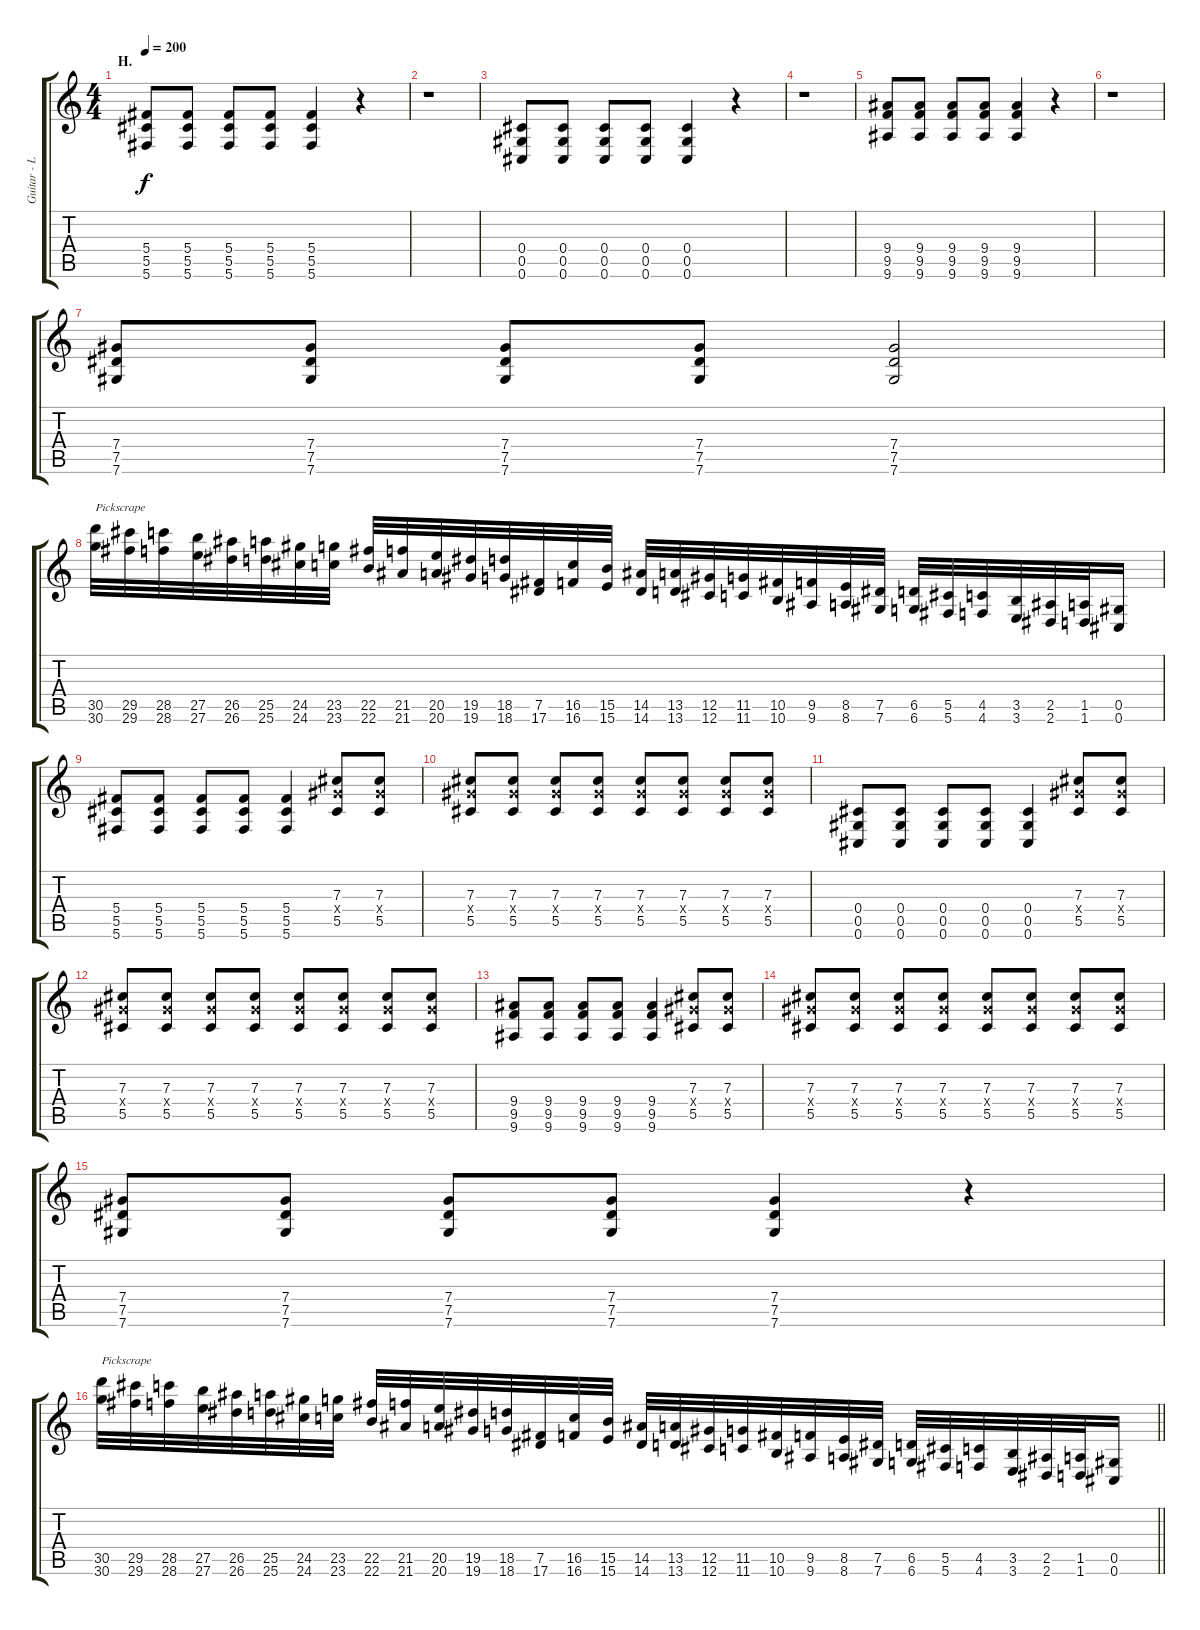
\track ("Guitar - Left" "Guitar - L") {instrument distortionguitar}
\staff {score tabs}
\tuning (Eb4 Bb3 Gb3 Db3 Ab2 Db2) {hide}
\ts (4 4)
\section ("" "H.")
\tempo 200
\clef g2
\ks c
(5.4 5.5 5.6).8{dy f} (5.4 5.5 5.6).8 (5.4 5.5 5.6).8 (5.4 5.5 5.6).8 (5.4 5.5 5.6).4 r.4 |
r.1 |
(0.4 0.5 0.6).8 (0.4 0.5 0.6).8 (0.4 0.5 0.6).8 (0.4 0.5 0.6).8 (0.4 0.5 0.6).4 r.4 |
r.1 |
(9.4 9.5 9.6).8 (9.4 9.5 9.6).8 (9.4 9.5 9.6).8 (9.4 9.5 9.6).8 (9.4 9.5 9.6).4 r.4 |
r.1 |
(7.4 7.5 7.6).8 (7.4 7.5 7.6).8 (7.4 7.5 7.6).8 (7.4 7.5 7.6).8 (7.4 7.5 7.6).2 |
(30.5 30.6).32{txt "Pickscrape" instrument guitarfretnoise} (29.5 29.6).32 (28.5 28.6).32 (27.5 27.6).32 (26.5 26.6).32 (25.5 25.6).32 (24.5 24.6).32 (23.5 23.6).32 (22.5 22.6).32 (21.5 21.6).32 (20.5 20.6).32 (19.5 19.6).32 (18.5 18.6).32 (7.5 17.6).32 (16.5 16.6).32 (15.5 15.6).32 (14.5 14.6).32 (13.5 13.6).32 (12.5 12.6).32 (11.5 11.6).32 (10.5 10.6).32 (9.5 9.6).32 (8.5 8.6).32 (7.5 7.6).32 (6.5 6.6).32 (5.5 5.6).32 (4.5 4.6).32 (3.5 3.6).32 (2.5 2.6).32 (1.5 1.6).32 (0.5 0.6).16 |
(5.4 5.5 5.6).8{instrument distortionguitar} (5.4 5.5 5.6).8 (5.4 5.5 5.6).8 (5.4 5.5 5.6).8 (5.4 5.5 5.6).4 (7.3 7.4{x} 5.5).8 (7.3 7.4{x} 5.5).8 |
(7.3 7.4{x} 5.5).8 (7.3 7.4{x} 5.5).8 (7.3 7.4{x} 5.5).8 (7.3 7.4{x} 5.5).8 (7.3 7.4{x} 5.5).8 (7.3 7.4{x} 5.5).8 (7.3 7.4{x} 5.5).8 (7.3 7.4{x} 5.5).8 |
(0.4 0.5 0.6).8 (0.4 0.5 0.6).8 (0.4 0.5 0.6).8 (0.4 0.5 0.6).8 (0.4 0.5 0.6).4 (7.3 7.4{x} 5.5).8 (7.3 7.4{x} 5.5).8 |
(7.3 7.4{x} 5.5).8 (7.3 7.4{x} 5.5).8 (7.3 7.4{x} 5.5).8 (7.3 7.4{x} 5.5).8 (7.3 7.4{x} 5.5).8 (7.3 7.4{x} 5.5).8 (7.3 7.4{x} 5.5).8 (7.3 7.4{x} 5.5).8 |
(9.4 9.5 9.6).8 (9.4 9.5 9.6).8 (9.4 9.5 9.6).8 (9.4 9.5 9.6).8 (9.4 9.5 9.6).4 (7.3 7.4{x} 5.5).8 (7.3 7.4{x} 5.5).8 |
(7.3 7.4{x} 5.5).8 (7.3 7.4{x} 5.5).8 (7.3 7.4{x} 5.5).8 (7.3 7.4{x} 5.5).8 (7.3 7.4{x} 5.5).8 (7.3 7.4{x} 5.5).8 (7.3 7.4{x} 5.5).8 (7.3 7.4{x} 5.5).8 |
(7.4 7.5 7.6).8 (7.4 7.5 7.6).8 (7.4 7.5 7.6).8 (7.4 7.5 7.6).8 (7.4 7.5 7.6).4 r.4 |
\barLineRight lightlight
(30.5 30.6).32{txt "Pickscrape" instrument guitarfretnoise} (29.5 29.6).32 (28.5 28.6).32 (27.5 27.6).32 (26.5 26.6).32 (25.5 25.6).32 (24.5 24.6).32 (23.5 23.6).32 (22.5 22.6).32 (21.5 21.6).32 (20.5 20.6).32 (19.5 19.6).32 (18.5 18.6).32 (7.5 17.6).32 (16.5 16.6).32 (15.5 15.6).32 (14.5 14.6).32 (13.5 13.6).32 (12.5 12.6).32 (11.5 11.6).32 (10.5 10.6).32 (9.5 9.6).32 (8.5 8.6).32 (7.5 7.6).32 (6.5 6.6).32 (5.5 5.6).32 (4.5 4.6).32 (3.5 3.6).32 (2.5 2.6).32 (1.5 1.6).32 (0.5 0.6).16
